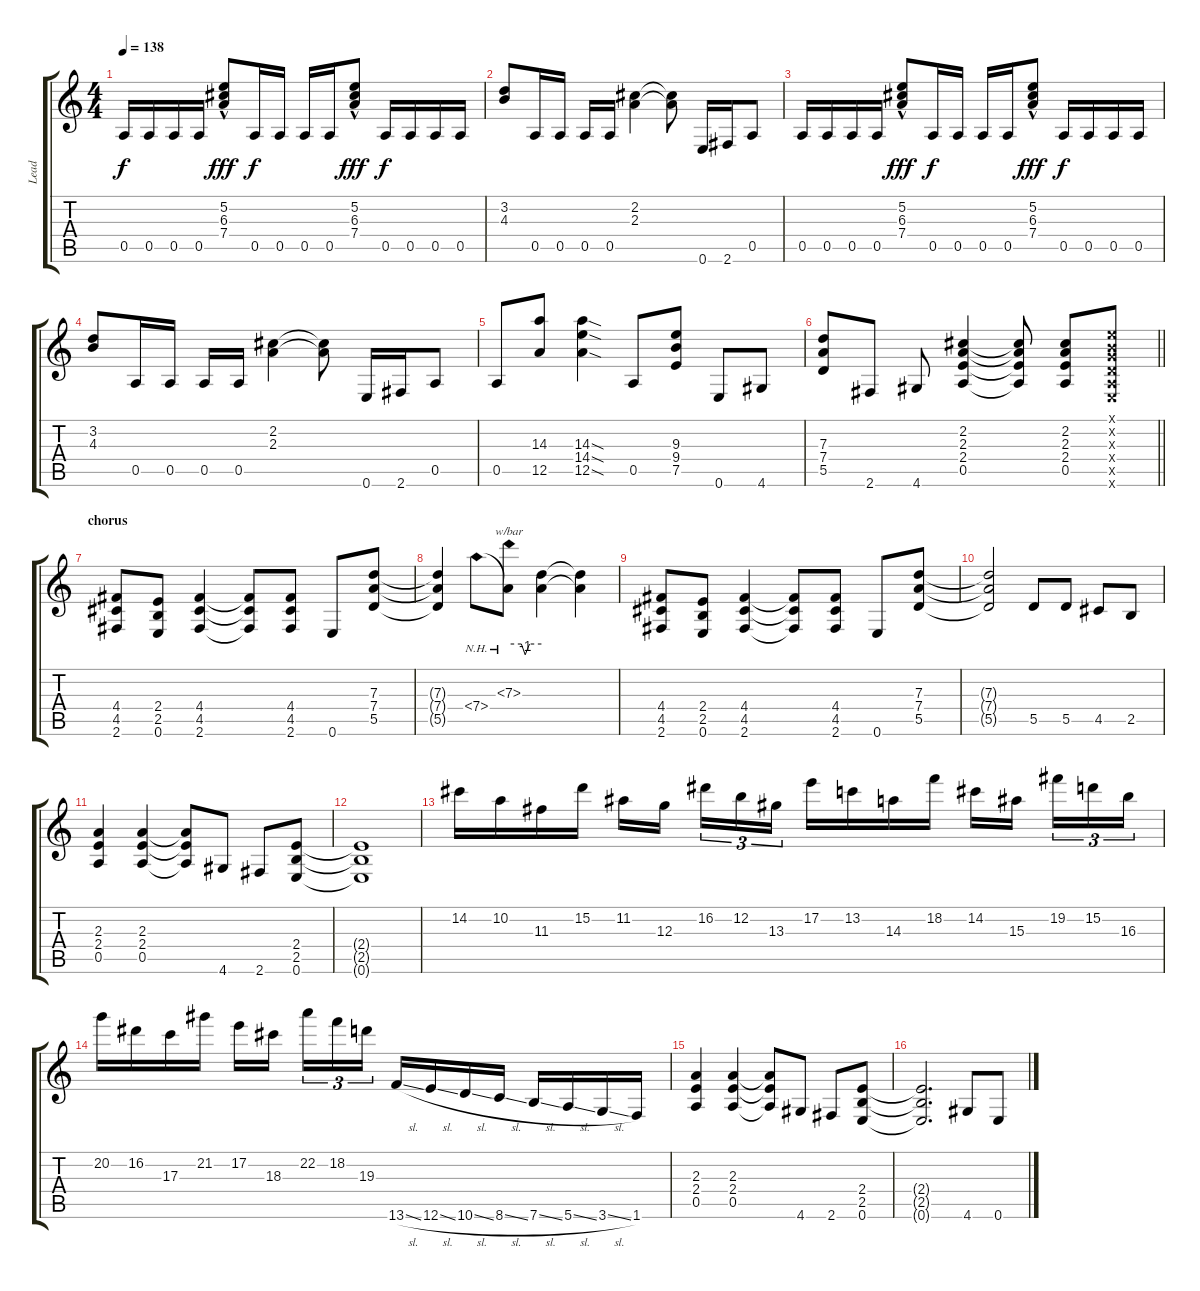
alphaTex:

\track ("Lead" "Lead") {instrument distortionguitar}
\staff {score tabs}
\tuning (E4 B3 G3 D3 A2 E2) {hide}
\ts (4 4)
\tempo 138
\clef g2
\ks c
0.5.16{dy f} 0.5.16 0.5.16 0.5.16 (5.2 6.3{hac} 7.4{hac}).8{dy fff} 0.5.16{dy f} 0.5.16 0.5.16 0.5.16 (5.2{hac} 6.3{hac} 7.4).8{dy fff} 0.5.16{dy f} 0.5.16 0.5.16 0.5.16 |
(3.2 4.3).8 0.5.16 0.5.16 0.5.16 0.5.16 (2.2 2.3).4 (2.2{t} 2.3{t}).8 0.6.16 2.6.16 0.5.8 |
0.5.16 0.5.16 0.5.16 0.5.16 (5.2 6.3{hac} 7.4{hac}).8{dy fff} 0.5.16{dy f} 0.5.16 0.5.16 0.5.16 (5.2{hac} 6.3{hac} 7.4).8{dy fff} 0.5.16{dy f} 0.5.16 0.5.16 0.5.16 |
(3.2 4.3).8 0.5.16 0.5.16 0.5.16 0.5.16 (2.2 2.3).4 (2.2{t} 2.3{t}).8 0.6.16 2.6.16 0.5.8 |
0.5.8 (14.3 12.5).8 (14.3{sod} 14.4{sod} 12.5{sod}).4 0.5.8 (9.3 9.4 7.5).8 0.6.8 4.6.8 |
\barLineRight lightlight
(7.3 7.4 5.5).8 2.6.8 4.6.8 (2.2 2.3 2.4 0.5).4 (2.2{t} 2.3{t} 2.4{t} 0.5{t}).8 (2.2 2.3 2.4 0.5).8 (0.1{x} 0.2{x} 0.3{x} 0.4{x} 0.5{x} 0.6{x}).8 |
\section ("" "chorus")
(4.4 4.5 2.6).8 (2.4 2.5 0.6).8 (4.4 4.5 2.6).4 (4.4{t} 4.5{t} 2.6{t}).8 (4.4 4.5 2.6).8 0.6.8 (7.3 7.4 5.5).8 |
(7.3{t} 7.4{t} 5.5{t}).4 7.4{nh}.8 (7.3{nh} 7.4{t}).8{tbe (custom default 0 0 23 0 30 -4 38 0 60 0)} (7.3{t} 7.4{t}).4 (7.3{t} 7.4{t}).4 |
(4.4 4.5 2.6).8 (2.4 2.5 0.6).8 (4.4 4.5 2.6).4 (4.4{t} 4.5{t} 2.6{t}).8 (4.4 4.5 2.6).8 0.6.8 (7.3 7.4 5.5).8 |
(7.3{t} 7.4{t} 5.5{t}).2 5.5.8 5.5.8 4.5.8 2.5.8 |
(2.3 2.4 0.5).4 (2.3 2.4 0.5).4 (2.3{t} 2.4{t} 0.5{t}).8 4.6.8 2.6.8 (2.4 2.5 0.6).8 |
(2.4{t} 2.5{t} 0.6{t}).1 |
14.2.16 10.2.16 11.3.16 15.2.16 11.2.16 12.3.16{beam splitsecondary} 16.2.16{tu (3 2)} 12.2.16{tu (3 2)} 13.3.16{tu (3 2)} 17.2.16 13.2.16 14.3.16 18.2.16 14.2.16 15.3.16{beam splitsecondary} 19.2.16{tu (3 2)} 15.2.16{tu (3 2)} 16.3.16{tu (3 2)} |
20.2.16 16.2.16 17.3.16 21.2.16 17.2.16 18.3.16{beam splitsecondary} 22.2.16{tu (3 2)} 18.2.16{tu (3 2)} 19.3.16{tu (3 2)} 13.6{sl}.16 12.6{sl}.16 10.6{sl}.16 8.6{sl}.16 7.6{sl}.16 5.6{sl}.16 3.6{sl}.16 1.6.16 |
(2.3 2.4 0.5).4 (2.3 2.4 0.5).4 (2.3{t} 2.4{t} 0.5{t}).8 4.6.8 2.6.8 (2.4 2.5 0.6).8 |
(2.4{t} 2.5{t} 0.6{t}).2{d} 4.6.8 0.6.8
